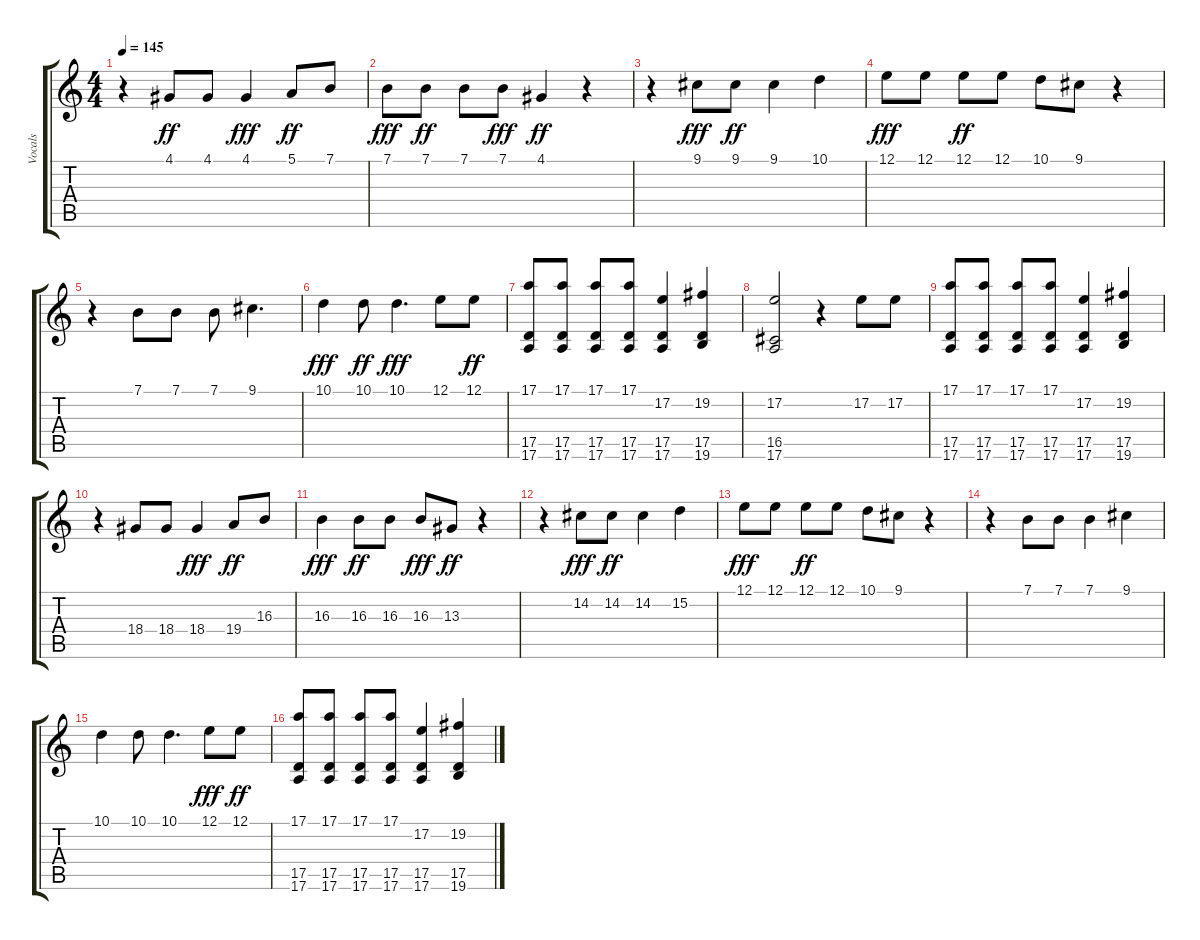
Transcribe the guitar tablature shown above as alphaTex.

\track ("Vocals" "Vocals") {instrument harmonica}
\staff {score tabs}
\tuning (E4 B3 G3 D3 A2 E2) {hide}
\ts (4 4)
\tempo 145
\clef g2
\ks c
r.4{dy ff} 4.1.8 4.1.8 4.1.4{dy fff} 5.1.8{dy ff} 7.1.8 |
7.1.8{dy fff} 7.1.8{dy ff} 7.1.8 7.1.8{dy fff} 4.1.4{dy ff} r.4 |
r.4 9.1.8{dy fff} 9.1.8{dy ff} 9.1.4 10.1.4 |
12.1.8{dy fff} 12.1.8 12.1.8{dy ff} 12.1.8 10.1.8 9.1.8 r.4 |
r.4 7.1.8 7.1.8 7.1.8 9.1.4{d} |
10.1.4{dy fff} 10.1.8{dy ff} 10.1.4{d dy fff} 12.1.8 12.1.8{dy ff} |
(17.1 17.5 17.6).8 (17.1 17.5 17.6).8 (17.1 17.5 17.6).8 (17.1 17.5 17.6).8 (17.2 17.5 17.6).4 (19.2 17.5 19.6).4 |
(17.2 16.5 17.6).2 r.4 17.2.8 17.2.8 |
(17.1 17.5 17.6).8 (17.1 17.5 17.6).8 (17.1 17.5 17.6).8 (17.1 17.5 17.6).8 (17.2 17.5 17.6).4 (19.2 17.5 19.6).4 |
r.4 18.4.8 18.4.8 18.4.4{dy fff} 19.4.8{dy ff} 16.3.8 |
16.3.4{dy fff} 16.3.8{dy ff} 16.3.8 16.3.8{dy fff} 13.3.8{dy ff} r.4 |
r.4 14.2.8{dy fff} 14.2.8{dy ff} 14.2.4 15.2.4 |
12.1.8{dy fff} 12.1.8 12.1.8{dy ff} 12.1.8 10.1.8 9.1.8 r.4 |
r.4 7.1.8 7.1.8 7.1.4 9.1.4 |
10.1.4 10.1.8 10.1.4{d} 12.1.8{dy fff} 12.1.8{dy ff} |
(17.1 17.5 17.6).8 (17.1 17.5 17.6).8 (17.1 17.5 17.6).8 (17.1 17.5 17.6).8 (17.2 17.5 17.6).4 (19.2 17.5 19.6).4
